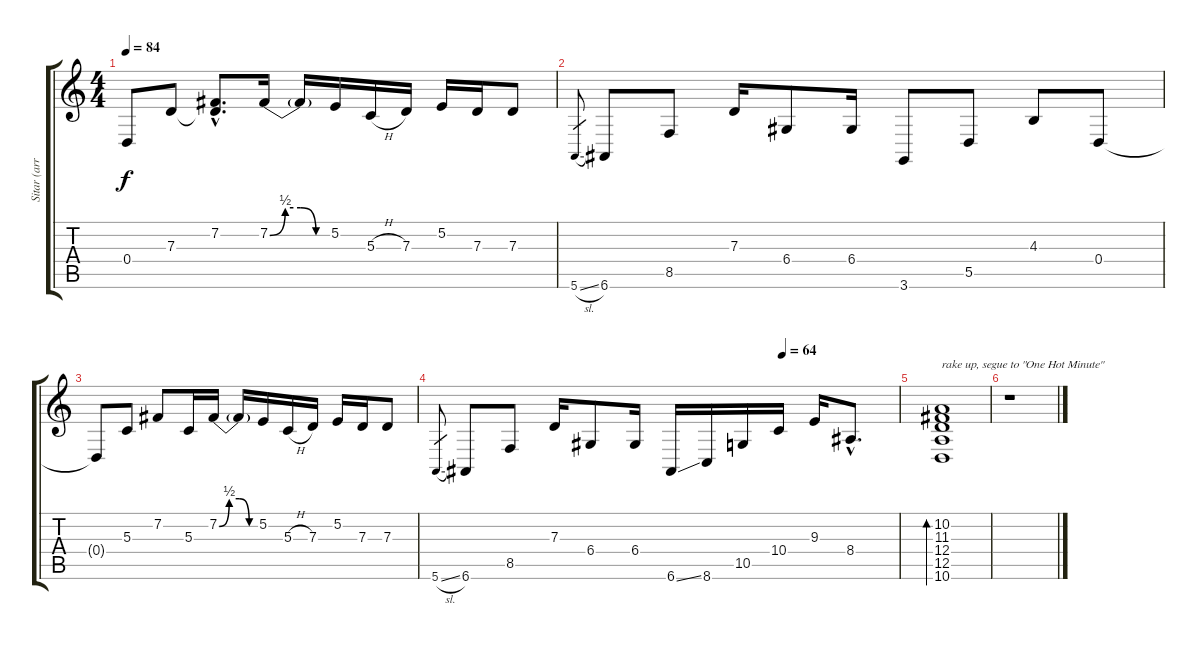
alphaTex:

\track ("Sitar (arranged)" "Sitar (arr") {instrument sitar}
\staff {score tabs}
\tuning (E4 B3 G3 D3 A2 E2) {hide}
\ts (4 4)
\tempo 84
\clef g2
\ks c
0.4.8{dy f} 7.3.8 (7.2{hac} 7.3{hac t}).8{d} 7.2{be (custom 0 0 15 2 30 2 45 0 60 0)}.16 7.2{t}.16 5.2.16 5.3{h}.16 7.3.16 5.2.16 7.3.16 7.3.8 |
5.6{sl}.8{gr} 6.6.8 8.5.8 7.3.16 6.4.8 6.4.16 3.6.8 5.5.8 4.3.8 0.4.8 |
0.4{t}.8 5.3.8 7.2.8 5.3.16 7.2{be (custom 0 0 15 2 30 2 45 0 60 0)}.16 7.2{t}.16 5.2.16 5.3{h}.16 7.3.16 5.2.16 7.3.16 7.3.8 |
\tempo (64 0.75)
5.6{sl}.8{gr} 6.6.8 8.5.8 7.3.16 6.4.8 6.4.16 6.6{ss}.16 8.6.16 10.5.16 10.4.16 9.3.16 8.4{hac}.8{d} |
(10.2 11.3 12.4 12.5 10.6).1{bd 240 txt "rake up, segue to \"One Hot Minute\""} |
r.1
